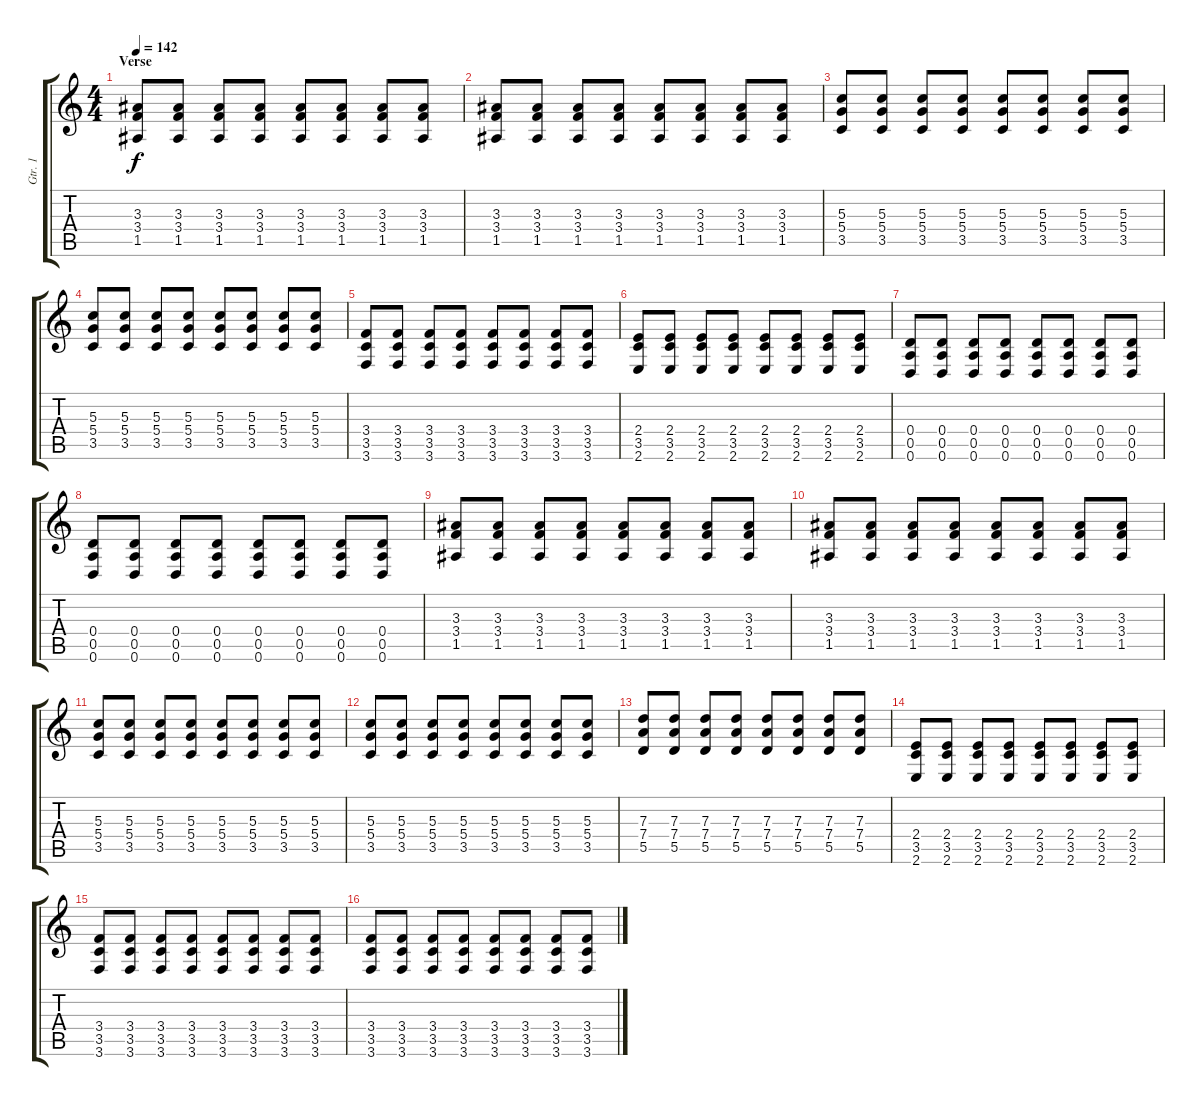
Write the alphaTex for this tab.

\track ("Gtr. 1" "Gtr. 1") {instrument distortionguitar}
\staff {score tabs}
\tuning (E4 B3 G3 D3 A2 D2) {hide}
\ts (4 4)
\section ("" "Verse")
\tempo 142
\clef g2
\ks c
(3.3 3.4 1.5).8{dy f} (3.3 3.4 1.5).8 (3.3 3.4 1.5).8 (3.3 3.4 1.5).8 (3.3 3.4 1.5).8 (3.3 3.4 1.5).8 (3.3 3.4 1.5).8 (3.3 3.4 1.5).8 |
(3.3 3.4 1.5).8 (3.3 3.4 1.5).8 (3.3 3.4 1.5).8 (3.3 3.4 1.5).8 (3.3 3.4 1.5).8 (3.3 3.4 1.5).8 (3.3 3.4 1.5).8 (3.3 3.4 1.5).8 |
(5.3 5.4 3.5).8 (5.3 5.4 3.5).8 (5.3 5.4 3.5).8 (5.3 5.4 3.5).8 (5.3 5.4 3.5).8 (5.3 5.4 3.5).8 (5.3 5.4 3.5).8 (5.3 5.4 3.5).8 |
(5.3 5.4 3.5).8 (5.3 5.4 3.5).8 (5.3 5.4 3.5).8 (5.3 5.4 3.5).8 (5.3 5.4 3.5).8 (5.3 5.4 3.5).8 (5.3 5.4 3.5).8 (5.3 5.4 3.5).8 |
(3.4 3.5 3.6).8 (3.4 3.5 3.6).8 (3.4 3.5 3.6).8 (3.4 3.5 3.6).8 (3.4 3.5 3.6).8 (3.4 3.5 3.6).8 (3.4 3.5 3.6).8 (3.4 3.5 3.6).8 |
(2.4 3.5 2.6).8 (2.4 3.5 2.6).8 (2.4 3.5 2.6).8 (2.4 3.5 2.6).8 (2.4 3.5 2.6).8 (2.4 3.5 2.6).8 (2.4 3.5 2.6).8 (2.4 3.5 2.6).8 |
(0.4 0.5 0.6).8 (0.4 0.5 0.6).8 (0.4 0.5 0.6).8 (0.4 0.5 0.6).8 (0.4 0.5 0.6).8 (0.4 0.5 0.6).8 (0.4 0.5 0.6).8 (0.4 0.5 0.6).8 |
(0.4 0.5 0.6).8 (0.4 0.5 0.6).8 (0.4 0.5 0.6).8 (0.4 0.5 0.6).8 (0.4 0.5 0.6).8 (0.4 0.5 0.6).8 (0.4 0.5 0.6).8 (0.4 0.5 0.6).8 |
(3.3 3.4 1.5).8 (3.3 3.4 1.5).8 (3.3 3.4 1.5).8 (3.3 3.4 1.5).8 (3.3 3.4 1.5).8 (3.3 3.4 1.5).8 (3.3 3.4 1.5).8 (3.3 3.4 1.5).8 |
(3.3 3.4 1.5).8 (3.3 3.4 1.5).8 (3.3 3.4 1.5).8 (3.3 3.4 1.5).8 (3.3 3.4 1.5).8 (3.3 3.4 1.5).8 (3.3 3.4 1.5).8 (3.3 3.4 1.5).8 |
(5.3 5.4 3.5).8 (5.3 5.4 3.5).8 (5.3 5.4 3.5).8 (5.3 5.4 3.5).8 (5.3 5.4 3.5).8 (5.3 5.4 3.5).8 (5.3 5.4 3.5).8 (5.3 5.4 3.5).8 |
(5.3 5.4 3.5).8 (5.3 5.4 3.5).8 (5.3 5.4 3.5).8 (5.3 5.4 3.5).8 (5.3 5.4 3.5).8 (5.3 5.4 3.5).8 (5.3 5.4 3.5).8 (5.3 5.4 3.5).8 |
(7.3 7.4 5.5).8 (7.3 7.4 5.5).8 (7.3 7.4 5.5).8 (7.3 7.4 5.5).8 (7.3 7.4 5.5).8 (7.3 7.4 5.5).8 (7.3 7.4 5.5).8 (7.3 7.4 5.5).8 |
(2.4 3.5 2.6).8 (2.4 3.5 2.6).8 (2.4 3.5 2.6).8 (2.4 3.5 2.6).8 (2.4 3.5 2.6).8 (2.4 3.5 2.6).8 (2.4 3.5 2.6).8 (2.4 3.5 2.6).8 |
(3.4 3.5 3.6).8 (3.4 3.5 3.6).8 (3.4 3.5 3.6).8 (3.4 3.5 3.6).8 (3.4 3.5 3.6).8 (3.4 3.5 3.6).8 (3.4 3.5 3.6).8 (3.4 3.5 3.6).8 |
(3.4 3.5 3.6).8 (3.4 3.5 3.6).8 (3.4 3.5 3.6).8 (3.4 3.5 3.6).8 (3.4 3.5 3.6).8 (3.4 3.5 3.6).8 (3.4 3.5 3.6).8 (3.4 3.5 3.6).8
